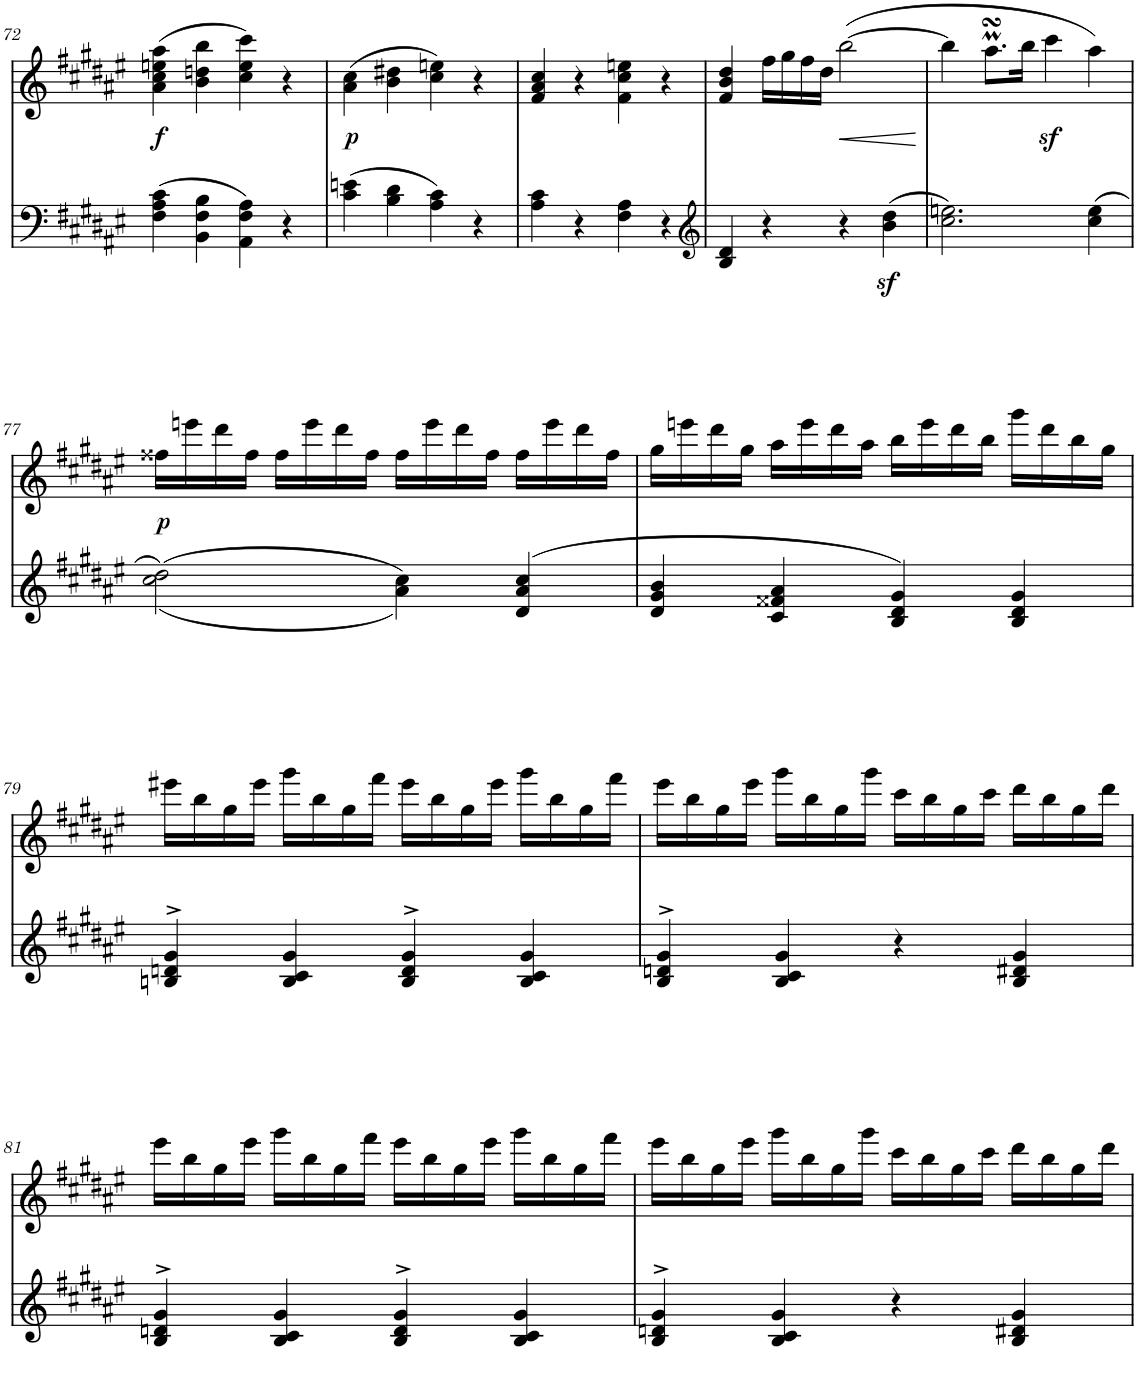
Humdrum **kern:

**kern	**kern	**text	**dynam
*part2	*part1	*part1	*part1
*staff2	*staff1	*staff1	*staff1
*I"piano	*I"piano	*	*
*I'Pno	*I'Pno	*	*
!!LO:PB:g=z
*clefF4	*clefG2	*	*
*k[f#c#g#d#a#e#]	*k[f#c#g#d#a#e#]	*	*
*F#:	*F#:	*	*
*M4/4	*M4/4	*	*
*met(c)	*met(c)	*	*
=72	=72	=72	=72
!	!	!LO:LY:b	!
(4F#\ 4A#\ 4c#\	(4a#\ 4cc#\ 4een\ 4aa#\	.	.
4BB\ 4F#\ 4B\	4b\ 4ddn\ 4bb\	.	.
4AA#\ 4F#\ 4A#\)	4cc#\ 4ee\ 4ccc#\)	.	.
4r	4r	.	.
=73	=73	=73	=73
!	!	!LO:LY:b	!
(4c#\ 4en\	(4a#\ 4cc#\	.	.
4B\ 4d#\	4b\ 4dd#X\	.	.
4A#\ 4c#\)	4cc#\ 4een\)	.	.
4r	4r	.	.
=74	=74	=74	=74
4A#\ 4c#\	4f#/ 4a#/ 4cc#/	.	.
4r	4r	.	.
4F#\ 4A#\	4f#\ 4cc#\ 4een\	.	.
4r	4r	.	.
=75	=75	=75	=75
*clefG2	*	*	*
4B/ 4d#/	4f#/ 4b/ 4dd#/	.	.
4r	16ff#\LL	.	.
.	16gg#\	.	.
.	16ff#\	.	.
.	16dd#\JJ	.	.
!	!	!	!LO:HP:b
4r	([2bb\	.	<
(4b\z< 4dd#\z<	.	.	.
.	.	.	[
=76	=76	=76	=76
2.cc#\ 2.een\)	4bb\]	.	.
.	8.aa#msSsS\L	.	.
.	16bb\Jk	.	.
.	4ccc#z<\	.	.
(4cc#\ 4ee\	4aa#\)	.	.
!!LO:LB:g=z
=77	=77	=77	=77
!	!	!LO:LY:b	!
(<(2cc#\ 2dd#\)	16ff##X\LL	.	.
.	16eeen\	.	.
.	16ddd#\	.	.
.	16ff##\JJ	.	.
.	16ff##\LL	.	.
.	16eee\	.	.
.	16ddd#\	.	.
.	16ff##\JJ	.	.
4a#\ 4cc#\))	16ff##\LL	.	.
.	16eee\	.	.
.	16ddd#\	.	.
.	16ff##\JJ	.	.
(>4d#/ 4a#/ 4cc#/	16ff##\LL	.	.
.	16eee\	.	.
.	16ddd#\	.	.
.	16ff##\JJ	.	.
=78	=78	=78	=78
4d#/ 4g#/ 4b/	16gg#\LL	.	.
.	16eeen\	.	.
.	16ddd#\	.	.
.	16gg#\JJ	.	.
4c#/ 4f##X/ 4a#/	16aa#\LL	.	.
.	16eee\	.	.
.	16ddd#\	.	.
.	16aa#\JJ	.	.
4B/ 4d#/ 4g#/)	16bb\LL	.	.
.	16eee\	.	.
.	16ddd#\	.	.
.	16bb\JJ	.	.
4B/ 4d#/ 4g#/	16ggg#\LL	.	.
.	16ddd#\	.	.
.	16bb\	.	.
.	16gg#\JJ	.	.
!!LO:LB:g=z
=79	=79	=79	=79
4Bn/^> 4dn/^> 4g#/^>	16eee#X\LL	.	.
.	16bb\	.	.
.	16gg#\	.	.
.	16eee#\JJ	.	.
4B/ 4c#/ 4g#/	16ggg#\LL	.	.
.	16bb\	.	.
.	16gg#\	.	.
.	16fff#\JJ	.	.
4B/^> 4d/^> 4g#/^>	16eee#\LL	.	.
.	16bb\	.	.
.	16gg#\	.	.
.	16eee#\JJ	.	.
4B/ 4c#/ 4g#/	16ggg#\LL	.	.
.	16bb\	.	.
.	16gg#\	.	.
.	16fff#\JJ	.	.
=80	=80	=80	=80
4B/^> 4dn/^> 4g#/^>	16eee#\LL	.	.
.	16bb\	.	.
.	16gg#\	.	.
.	16eee#\JJ	.	.
4B/ 4c#/ 4g#/	16ggg#\LL	.	.
.	16bb\	.	.
.	16gg#\	.	.
.	16ggg#\JJ	.	.
4r	16ccc#\LL	.	.
.	16bb\	.	.
.	16gg#\	.	.
.	16ccc#\JJ	.	.
4B/ 4d#X/ 4g#/	16ddd#\LL	.	.
.	16bb\	.	.
.	16gg#\	.	.
.	16ddd#\JJ	.	.
!!LO:LB:g=z
=81	=81	=81	=81
4B/^> 4dn/^> 4g#/^>	16eee#\LL	.	.
.	16bb\	.	.
.	16gg#\	.	.
.	16eee#\JJ	.	.
4B/ 4c#/ 4g#/	16ggg#\LL	.	.
.	16bb\	.	.
.	16gg#\	.	.
.	16fff#\JJ	.	.
4B/^> 4d/^> 4g#/^>	16eee#\LL	.	.
.	16bb\	.	.
.	16gg#\	.	.
.	16eee#\JJ	.	.
4B/ 4c#/ 4g#/	16ggg#\LL	.	.
.	16bb\	.	.
.	16gg#\	.	.
.	16fff#\JJ	.	.
=82	=82	=82	=82
4B/^> 4dn/^> 4g#/^>	16eee#\LL	.	.
.	16bb\	.	.
.	16gg#\	.	.
.	16eee#\JJ	.	.
4B/ 4c#/ 4g#/	16ggg#\LL	.	.
.	16bb\	.	.
.	16gg#\	.	.
.	16ggg#\JJ	.	.
4r	16ccc#\LL	.	.
.	16bb\	.	.
.	16gg#\	.	.
.	16ccc#\JJ	.	.
4B/ 4d#X/ 4g#/	16ddd#\LL	.	.
.	16bb\	.	.
.	16gg#\	.	.
.	16ddd#\JJ	.	.
=	=	=	=
*-	*-	*-	*-
